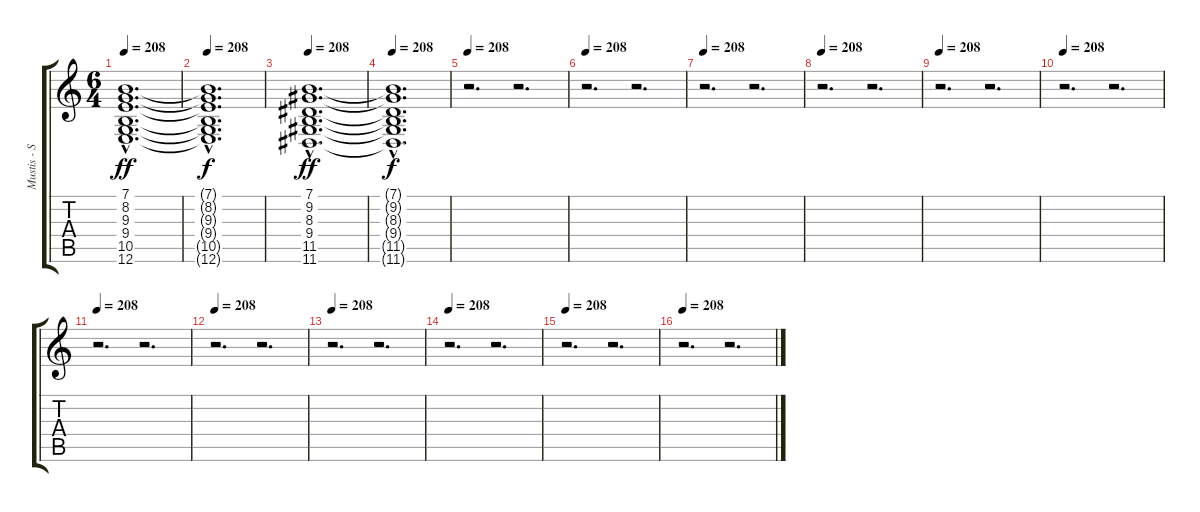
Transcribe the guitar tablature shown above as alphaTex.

\track ("Mustis - Strings" "Mustis - S") {instrument stringensemble1}
\staff {score tabs}
\tuning (E4 B3 G3 D3 A2 E2) {hide}
\ts (6 4)
\tempo 208
\clef g2
\ks c
(7.1{hac} 8.2{hac} 9.3{hac} 9.4{hac} 10.5{hac} 12.6{hac}).1{d dy ff} |
\tempo 208
(7.1{hac t} 8.2{hac t} 9.3{hac t} 9.4{hac t} 10.5{hac t} 12.6{hac t}).1{d dy f} |
\tempo 208
(7.1{hac} 9.2{hac} 8.3{hac} 9.4{hac} 11.5{hac} 11.6{hac}).1{d dy ff} |
\tempo 208
(7.1{hac t} 9.2{hac t} 8.3{hac t} 9.4{hac t} 11.5{hac t} 11.6{hac t}).1{d dy f} |
\tempo 208
r.2{d} r.2{d} |
\tempo 208
r.2{d} r.2{d} |
\tempo 208
r.2{d} r.2{d} |
\tempo 208
r.2{d} r.2{d} |
\tempo 208
r.2{d} r.2{d} |
\tempo 208
r.2{d} r.2{d} |
\tempo 208
r.2{d} r.2{d} |
\tempo 208
r.2{d} r.2{d} |
\tempo 208
r.2{d} r.2{d} |
\tempo 208
r.2{d} r.2{d} |
\tempo 208
r.2{d} r.2{d} |
\tempo 208
r.2{d} r.2{d}
